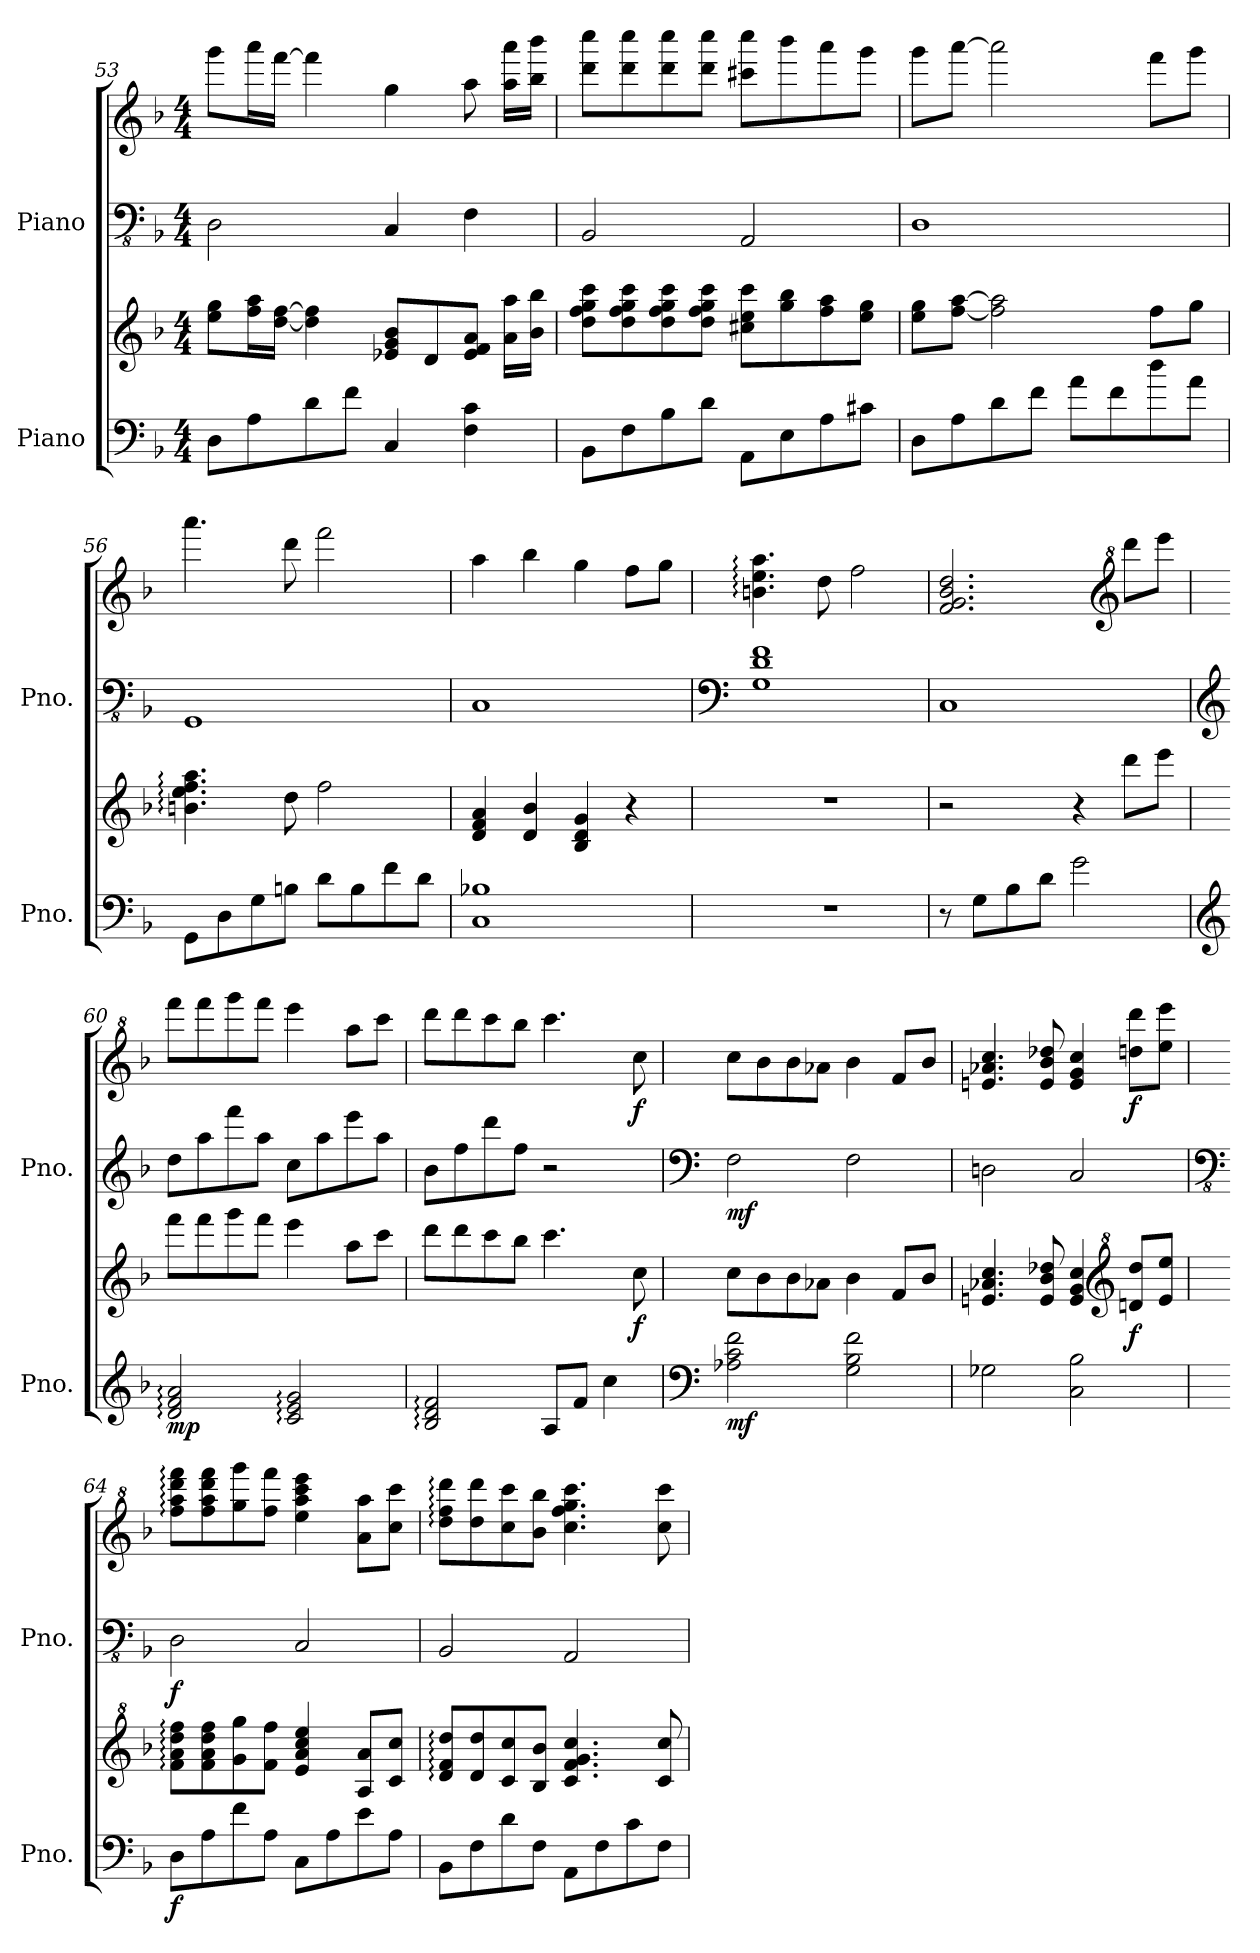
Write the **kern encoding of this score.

**kern	**kern	**dynam	**kern	**kern	**dynam
*part2	*part2	*part2	*part1	*part1	*part1
*staff4	*staff3	*staff3/4	*staff2	*staff1	*staff1/2
*I"Piano	*	*	*I"Piano	*	*
*I'Pno.	*	*	*I'Pno.	*	*
!!LO:LB:g=z
*clefF4	*clefG2	*	*clefFv4	*clefG2	*
*k[b-]	*k[b-]	*	*k[b-]	*k[b-]	*
*M4/4	*M4/4	*	*M4/4	*M4/4	*
=53	=53	=53	=53	=53	=53
8D\L	8ee\ 8gg\L	.	2DD\	8ggg\L	.
8A\	16ff\ 16aa\L	.	.	16aaa\L	.
.	[16dd\ [16ff\JJ	.	.	[16fff\JJ	.
8d\	4dd\] 4ff\]	.	.	4fff\]	.
8f\J	.	.	.	.	.
4C/	8e-X/ 8g/ 8b-/L	.	4CC/	4gg\	.
.	8d/	.	.	.	.
4F\ 4c\	8e-/ 8f/ 8a/J	.	4FF\	8aa\	.
.	16a\ 16aa\LL	.	.	16aa\ 16aaa\LL	.
.	16b-\ 16bb-\JJ	.	.	16bb-\ 16bbb-\JJ	.
=54	=54	=54	=54	=54	=54
8BB-\L	8dd\ 8ff\ 8gg\ 8ccc\L	.	2BBB-/	8ddd\ 8cccc\L	.
8F\	8dd\ 8ff\ 8gg\ 8ccc\	.	.	8ddd\ 8cccc\	.
8B-\	8dd\ 8ff\ 8gg\ 8ccc\	.	.	8ddd\ 8cccc\	.
8d\J	8dd\ 8ff\ 8gg\ 8ccc\J	.	.	8ddd\ 8cccc\J	.
8AA\L	8cc#X\ 8ee\ 8ccc\L	.	2AAA/	8ccc#X\ 8cccc\L	.
8E\	8gg\ 8bb-\	.	.	8bbb-\	.
8A\	8ff\ 8aa\	.	.	8aaa\	.
8c#X\J	8ee\ 8gg\J	.	.	8ggg\J	.
=55	=55	=55	=55	=55	=55
8D\L	8ee\ 8gg\L	.	1DD	8ggg\L	.
8A\	[8ff\ [8aa\J	.	.	[8aaa\J	.
8d\	2ff\] 2aa\]	.	.	2aaa\]	.
8f\J	.	.	.	.	.
8a\L	.	.	.	.	.
8f\	.	.	.	.	.
8dd\	8ff\L	.	.	8fff\L	.
8a\J	8gg\J	.	.	8ggg\J	.
=56	=56	=56	=56	=56	=56
8GG\L	4.bn\: 4.ee\: 4.ff\: 4.aa\:	.	1GGG	4.aaa\	.
8D\	.	.	.	.	.
8G\	.	.	.	.	.
8Bn\J	8dd\	.	.	8ddd\	.
8d\L	2ff\	.	.	2fff\	.
8B\	.	.	.	.	.
8f\	.	.	.	.	.
8d\J	.	.	.	.	.
!!LO:PB:g=z
=57	=57	=57	=57	=57	=57
1C 1B-X	4d/ 4f/ 4a/	.	1CC	4aa\	.
.	4d/ 4b-/	.	.	4bb-\	.
.	4B-/ 4d/ 4g/	.	.	4gg\	.
.	4r	.	.	8ff\L	.
.	.	.	.	8gg\J	.
=58	=58	=58	=58	=58	=58
*	*	*	*clefF4	*	*
1r	1r	.	1G 1d 1f	4.bn\: 4.ee\: 4.aa\:	.
.	.	.	.	8dd\	.
.	.	.	.	2ff\	.
=59	=59	=59	=59	=59	=59
8r	2r	.	1C	2.f/ 2.g/ 2.b-/ 2.dd/	.
8G\L	.	.	.	.	.
8B-\	.	.	.	.	.
8d\J	.	.	.	.	.
2g\	4r	.	.	.	.
*	*	*	*	*clefG^2	*
.	8ddd\L	.	.	8dddd\L	.
.	8eee\J	.	.	8eeee\J	.
=60	=60	=60	=60	=60	=60
*clefG2	*	*	*clefG2	*	*
!	!	!LO:DY:b=2	!	!	!
2d/: 2f/: 2a/:	8fff\L	mp	8dd\L	8ffff\L	.
.	8fff\	.	8aa\	8ffff\	.
.	8ggg\	.	8fff\	8gggg\	.
.	8fff\J	.	8aa\J	8ffff\J	.
2c/: 2e/: 2g/:	4eee\	.	8cc\L	4eeee\	.
.	.	.	8aa\	.	.
.	8aa\L	.	8eee\	8aaa\L	.
.	8ccc\J	.	8aa\J	8cccc\J	.
=61	=61	=61	=61	=61	=61
2B-/: 2d/: 2f/:	8ddd\L	.	8b-\L	8dddd\L	.
.	8ddd\	.	8ff\	8dddd\	.
.	8ccc\	.	8ddd\	8cccc\	.
.	8bb-\J	.	8ff\J	8bbb-\J	.
8A/L	4.ccc\	.	2r	4.cccc\	.
8f/J	.	.	.	.	.
4cc\	.	.	.	.	.
!	!	!LO:DY:b	!	!	!LO:DY:b
.	8cc\	f	.	8ccc\	f
!!LO:LB:g=z
=62	=62	=62	=62	=62	=62
*clefF4	*	*	*clefF4	*	*
!	!	!LO:DY:b=2	!	!	!LO:DY:b=2
2A-X\ 2c\ 2f\	8cc\L	mf	2F\	8ccc\L	mf
.	8b-\	.	.	8bb-\	.
.	8b-\	.	.	8bb-\	.
.	8a-X\J	.	.	8aa-X\J	.
2G\ 2B-\ 2f\	4b-\	.	2F\	4bb-\	.
.	8f/L	.	.	8ff/L	.
.	8b-/J	.	.	8bb-/J	.
=63	=63	=63	=63	=63	=63
2G-X\	4.en/ 4.a-X/ 4.cc/	.	2Dn\	4.een/ 4.aa-X/ 4.ccc/	.
.	8e/ 8b-/ 8dd-X/	.	.	8ee/ 8bb-/ 8ddd-X/	.
2C\ 2B-\	4e/ 4g/ 4cc/	.	2C/	4ee/ 4gg/ 4ccc/	.
*	*clefG^2	*	*	*	*
!	!	!LO:DY:b	!	!	!LO:DY:b
.	8ddn/ 8ddd/L	f	.	8dddn\ 8dddd\L	f
.	8ee/ 8eee/J	.	.	8eee\ 8eeee\J	.
=64	=64	=64	=64	=64	=64
*	*	*	*clefFv4	*	*
!	!	!LO:DY:b=2	!	!	!LO:DY:b=2
8D\L	8ff\: 8aa\: 8ddd\: 8fff\:L	f	2DD\	8fff\: 8aaa\: 8dddd\: 8ffff\:L	f
8A\	8ff\ 8aa\ 8ddd\ 8fff\	.	.	8fff\ 8aaa\ 8dddd\ 8ffff\	.
8f\	8gg\ 8ggg\	.	.	8ggg\ 8gggg\	.
8A\J	8ff\ 8fff\J	.	.	8fff\ 8ffff\J	.
8C\L	4ee/ 4aa/ 4ccc/ 4eee/	.	2CC/	4eee\ 4aaa\ 4cccc\ 4eeee\	.
8A\	.	.	.	.	.
8e\	8a/ 8aa/L	.	.	8aa\ 8aaa\L	.
8A\J	8cc/ 8ccc/J	.	.	8ccc\ 8cccc\J	.
=65	=65	=65	=65	=65	=65
8BB-\L	8dd/: 8ff/: 8ddd/:L	.	2BBB-/	8ddd\: 8fff\: 8dddd\:L	.
8F\	8dd/ 8ddd/	.	.	8ddd\ 8dddd\	.
8d\	8cc/ 8ccc/	.	.	8ccc\ 8cccc\	.
8F\J	8b-/ 8bb-/J	.	.	8bb-\ 8bbb-\J	.
8AA\L	4.cc/ 4.ff/ 4.gg/ 4.ccc/	.	2AAA/	4.ccc\ 4.fff\ 4.ggg\ 4.cccc\	.
8F\	.	.	.	.	.
8c\	.	.	.	.	.
8F\J	8cc/ 8ccc/	.	.	8ccc\ 8cccc\	.
=	=	=	=	=	=
*-	*-	*-	*-	*-	*-
